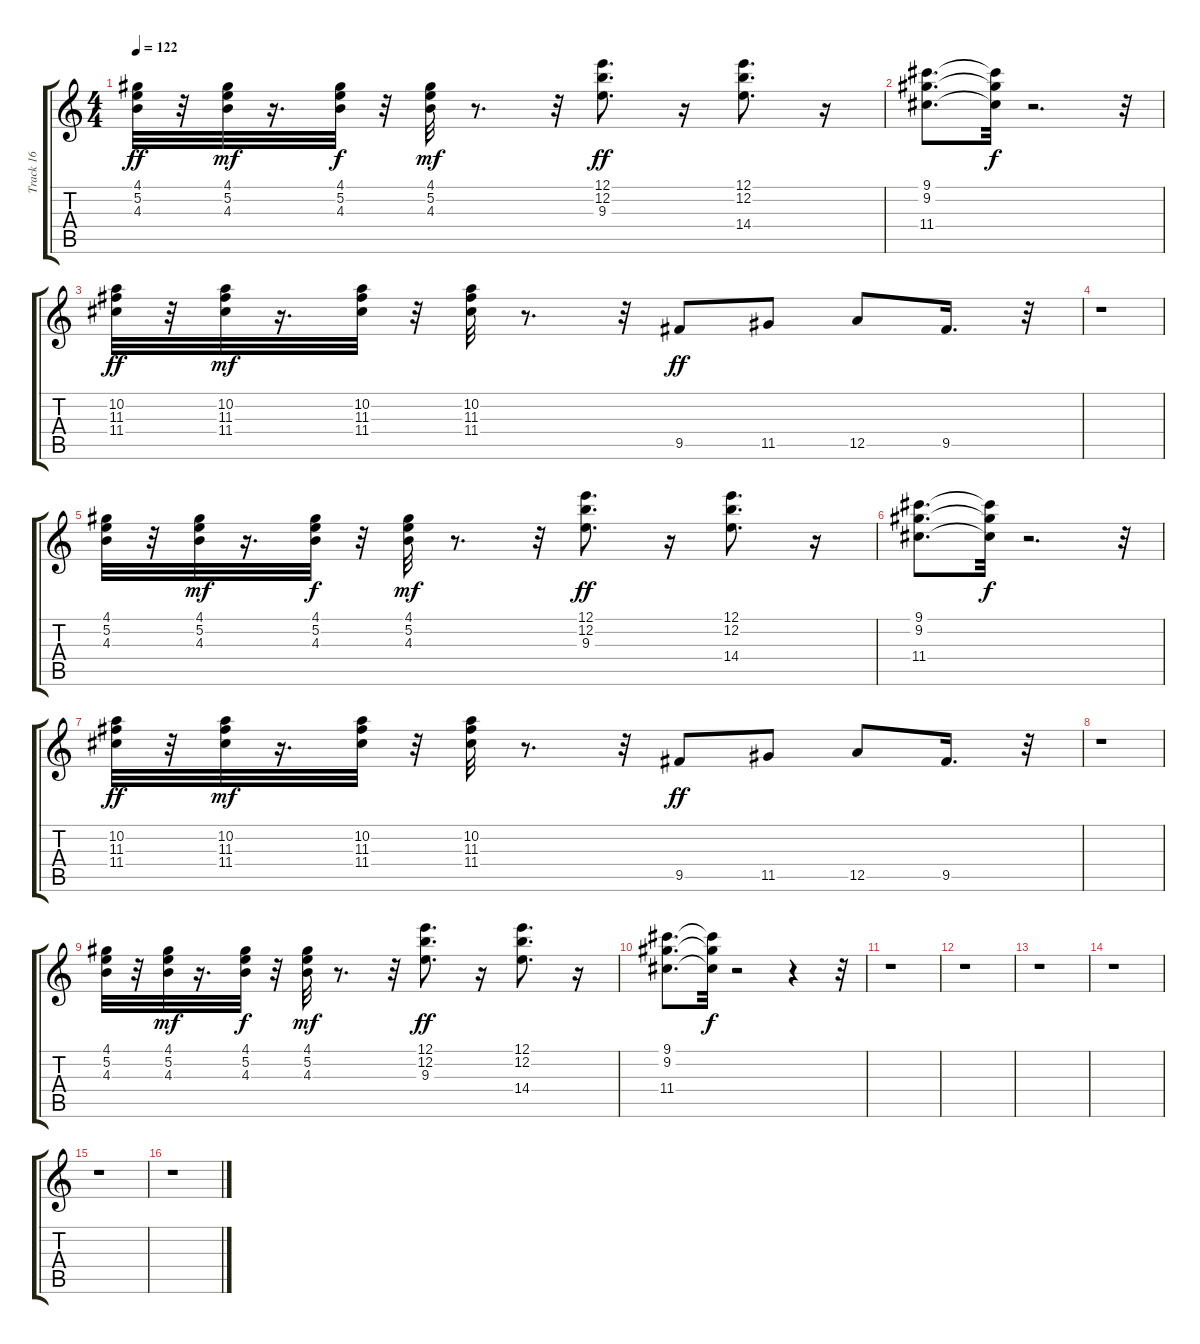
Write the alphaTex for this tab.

\track ("Track 16" "Track 16") {instrument overdrivenguitar}
\staff {score tabs}
\tuning (E4 B3 G3 D3 A2 E2) {hide}
\ts (4 4)
\tempo 122
\clef g2
\ks c
(4.1 5.2 4.3).32{dy ff} r.32 (4.1 5.2 4.3).32{dy mf} r.16{d} (4.1 5.2 4.3).32{dy f} r.32 (4.1 5.2 4.3).32{dy mf} r.8{d} r.32 (12.1 12.2 9.3).8{d dy ff} r.16 (12.1 12.2 14.4).8{d} r.16 |
(9.1 9.2 11.4).8{d} (9.1{t} 9.2{t} 11.4{t}).32{dy f} r.2{d} r.32 |
(10.2 11.3 11.4).32{dy ff} r.32 (10.2 11.3 11.4).32{dy mf} r.16{d} (10.2 11.3 11.4).32 r.32 (10.2 11.3 11.4).32 r.8{d} r.32 9.5.8{dy ff} 11.5.8 12.5.8 9.5.16{d} r.32 |
r.1 |
(4.1 5.2 4.3).32 r.32 (4.1 5.2 4.3).32{dy mf} r.16{d} (4.1 5.2 4.3).32{dy f} r.32 (4.1 5.2 4.3).32{dy mf} r.8{d} r.32 (12.1 12.2 9.3).8{d dy ff} r.16 (12.1 12.2 14.4).8{d} r.16 |
(9.1 9.2 11.4).8{d} (9.1{t} 9.2{t} 11.4{t}).32{dy f} r.2{d} r.32 |
(10.2 11.3 11.4).32{dy ff} r.32 (10.2 11.3 11.4).32{dy mf} r.16{d} (10.2 11.3 11.4).32 r.32 (10.2 11.3 11.4).32 r.8{d} r.32 9.5.8{dy ff} 11.5.8 12.5.8 9.5.16{d} r.32 |
r.1 |
(4.1 5.2 4.3).32 r.32 (4.1 5.2 4.3).32{dy mf} r.16{d} (4.1 5.2 4.3).32{dy f} r.32 (4.1 5.2 4.3).32{dy mf} r.8{d} r.32 (12.1 12.2 9.3).8{d dy ff} r.16 (12.1 12.2 14.4).8{d} r.16 |
(9.1 9.2 11.4).8{d} (9.1{t} 9.2{t} 11.4{t}).32{dy f} r.2 r.4 r.32 |
r.1 |
r.1 |
r.1 |
r.1 |
r.1 |
r.1
